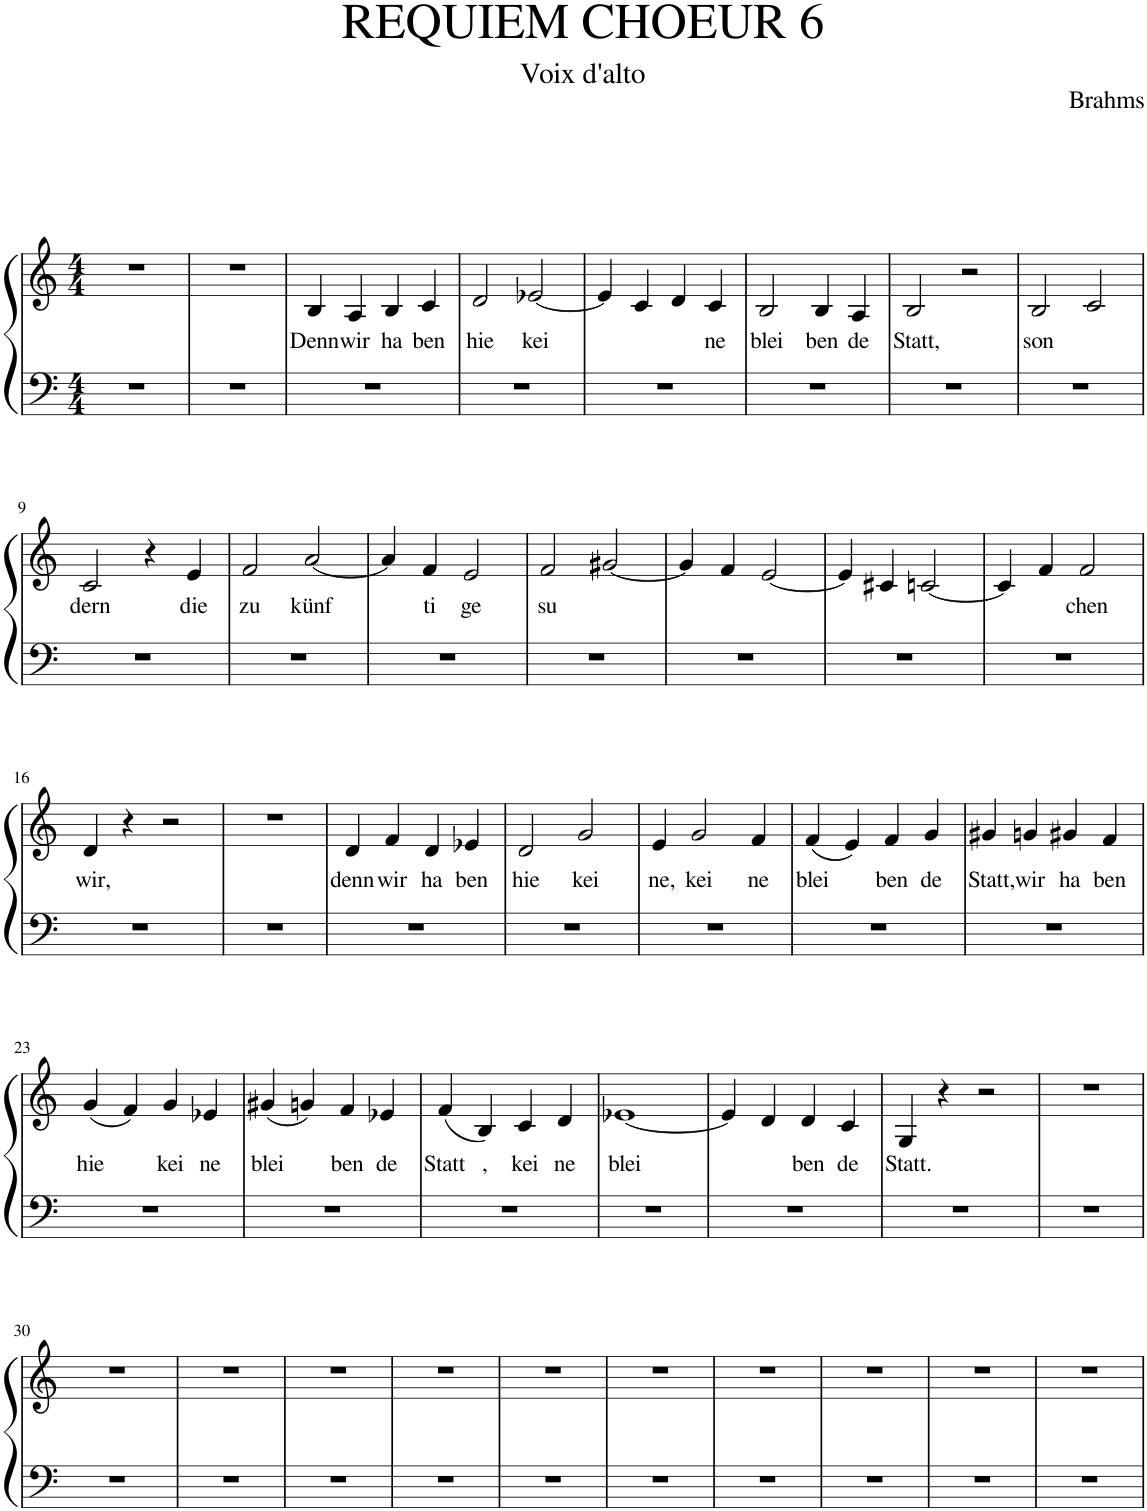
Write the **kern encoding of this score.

**kern	**kern	**text
*part1	*part1	*part1
*staff2	*staff1	*staff1
*I"Piano	*	*
*I'Pno.	*	*
*clefF4	*clefG2	*
*k[]	*k[]	*
*M4/4	*M4/4	*
=1	=1	=1
1r	1r	.
=2	=2	=2
1r	1r	.
=3	=3	=3
!	!	!LO:LY:b
1r	4B/	Denn
!	!	!LO:LY:b
.	4A/	wir
!	!	!LO:LY:b
.	4B/	ha
!	!	!LO:LY:b
.	4c/	ben
=4	=4	=4
!	!	!LO:LY:b
1r	2d/	hie
!	!	!LO:LY:b
.	[2e-X/	kei
=5	=5	=5
1r	4e-/]	.
.	4c/	.
.	4d/	.
!	!	!LO:LY:b
.	4c/	ne
=6	=6	=6
!	!	!LO:LY:b
1r	2B/	blei
!	!	!LO:LY:b
.	4B/	ben
!	!	!LO:LY:b
.	4A/	de
=7	=7	=7
!	!	!LO:LY:b
1r	2B/	Statt,
.	2r	.
=8	=8	=8
!	!	!LO:LY:b
1r	2B/	son
.	2c/	.
!!LO:LB:g=z
=9	=9	=9
!	!	!LO:LY:b
1r	2c/	dern
.	4r	.
!	!	!LO:LY:b
.	4e/	die
=10	=10	=10
!	!	!LO:LY:b
1r	2f/	zu
!	!	!LO:LY:b
.	[2a/	künf
=11	=11	=11
1r	4a/]	.
!	!	!LO:LY:b
.	4f/	ti
!	!	!LO:LY:b
.	2e/	ge
=12	=12	=12
!	!	!LO:LY:b
1r	2f/	su
.	[2g#X/	.
=13	=13	=13
1r	4g#/]	.
.	4f/	.
.	[2e/	.
=14	=14	=14
1r	4e/]	.
.	4c#X/	.
.	[2cn/	.
=15	=15	=15
1r	4c/]	.
.	4f/	.
!	!	!LO:LY:b
.	2f/	chen
!!LO:LB:g=z
=16	=16	=16
!	!	!LO:LY:b
1r	4d/	wir,
.	4r	.
.	2r	.
=17	=17	=17
1r	1r	.
=18	=18	=18
!	!	!LO:LY:b
1r	4d/	denn
!	!	!LO:LY:b
.	4f/	wir
!	!	!LO:LY:b
.	4d/	ha
!	!	!LO:LY:b
.	4e-X/	ben
=19	=19	=19
!	!	!LO:LY:b
1r	2d/	hie
!	!	!LO:LY:b
.	2g/	kei
=20	=20	=20
!	!	!LO:LY:b
1r	4e/	ne,
!	!	!LO:LY:b
.	2g/	kei
!	!	!LO:LY:b
.	4f/	ne
=21	=21	=21
!	!	!LO:LY:b
1r	(4f/	blei
.	4e/)	.
!	!	!LO:LY:b
.	4f/	ben
!	!	!LO:LY:b
.	4g/	de
=22	=22	=22
!	!	!LO:LY:b
1r	4g#X/	Statt,
!	!	!LO:LY:b
.	4gn/	wir
!	!	!LO:LY:b
.	4g#X/	ha
!	!	!LO:LY:b
.	4f/	ben
!!LO:LB:g=z
=23	=23	=23
!	!	!LO:LY:b
1r	(4g/	hie
.	4f/)	.
!	!	!LO:LY:b
.	4g/	kei
!	!	!LO:LY:b
.	4e-X/	ne
=24	=24	=24
!	!	!LO:LY:b
1r	(4g#X/	blei
.	4gn/)	.
!	!	!LO:LY:b
.	4f/	ben
!	!	!LO:LY:b
.	4e-X/	de
=25	=25	=25
!	!	!LO:LY:b
1r	(4f/	Statt
!	!	!LO:LY:b
.	4B/)	,
!	!	!LO:LY:b
.	4c/	kei
!	!	!LO:LY:b
.	4d/	ne
=26	=26	=26
!	!	!LO:LY:b
1r	[1e-X	blei
=27	=27	=27
1r	4e-/]	.
.	4d/	.
!	!	!LO:LY:b
.	4d/	ben
!	!	!LO:LY:b
.	4c/	de
=28	=28	=28
!	!	!LO:LY:b
1r	4G/	Statt.
.	4r	.
.	2r	.
=29	=29	=29
1r	1r	.
!!LO:LB:g=z
=30	=30	=30
1r	1r	.
=31	=31	=31
1r	1r	.
=32	=32	=32
1r	1r	.
=33	=33	=33
1r	1r	.
=34	=34	=34
1r	1r	.
=35	=35	=35
1r	1r	.
=36	=36	=36
1r	1r	.
=37	=37	=37
1r	1r	.
=38	=38	=38
1r	1r	.
=39	=39	=39
1r	1r	.
=	=	=
*-	*-	*-
